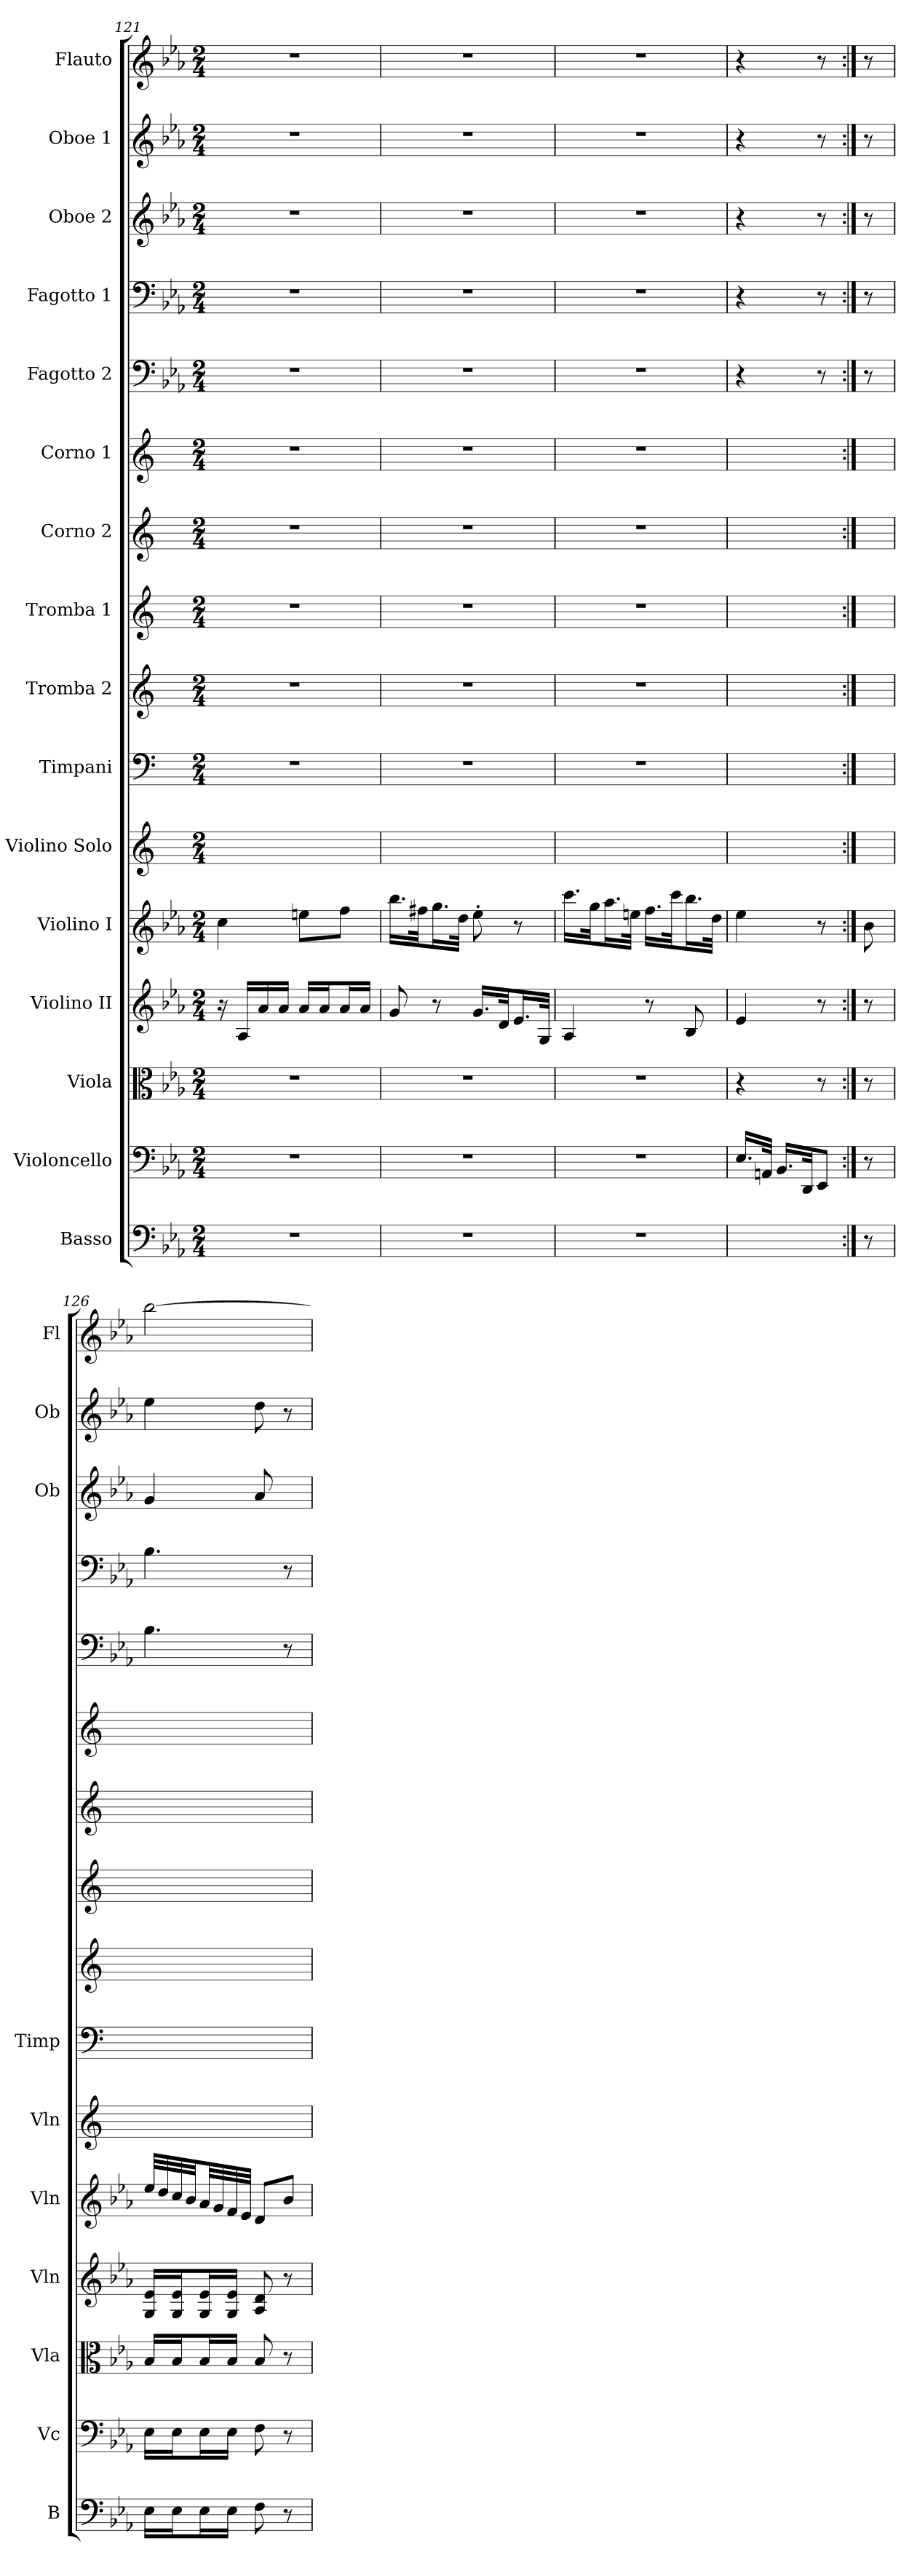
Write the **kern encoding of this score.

**kern	**kern	**kern	**kern	**kern	**kern	**kern	**kern	**kern	**kern	**kern	**kern	**kern	**kern	**kern	**kern
*part16	*part15	*part14	*part13	*part12	*part11	*part10	*part9	*part8	*part7	*part6	*part5	*part4	*part3	*part2	*part1
*staff16	*staff15	*staff14	*staff13	*staff12	*staff11	*staff10	*staff9	*staff8	*staff7	*staff6	*staff5	*staff4	*staff3	*staff2	*staff1
*I"Basso	*I"Violoncello	*I"Viola	*I"Violino II	*I"Violino I	*I"Violino Solo	*I"Timpani	*I"Tromba 2	*I"Tromba 1	*I"Corno 2	*I"Corno 1	*I"Fagotto 2	*I"Fagotto 1	*I"Oboe 2	*I"Oboe 1	*I"Flauto
*I'B	*I'Vc	*I'Vla	*I'Vln	*I'Vln	*I'Vln	*I'Timp	*	*	*	*	*	*	*I'Ob	*I'Ob	*I'Fl
*clefF4	*clefF4	*clefC3	*clefG2	*clefG2	*clefG2	*clefF4	*clefG2	*clefG2	*clefG2	*clefG2	*clefF4	*clefF4	*clefG2	*clefG2	*clefG2
*ITrd7c12	*	*	*	*	*	*	*	*	*ITrd7c12	*ITrd7c12	*	*	*	*	*
*k[b-e-a-]	*k[b-e-a-]	*k[b-e-a-]	*k[b-e-a-]	*k[b-e-a-]	*	*	*	*	*	*	*k[b-e-a-]	*k[b-e-a-]	*k[b-e-a-]	*k[b-e-a-]	*k[b-e-a-]
*M2/4	*M2/4	*M2/4	*M2/4	*M2/4	*M2/4	*M2/4	*M2/4	*M2/4	*M2/4	*M2/4	*M2/4	*M2/4	*M2/4	*M2/4	*M2/4
=121	=121	=121	=121	=121	=121	=121	=121	=121	=121	=121	=121	=121	=121	=121	=121
2r	2r	2r	16r	4cc	2ryy	2r	2r	2r	2r	2r	2r	2r	2r	2r	2r
.	.	.	16A-/LL	.	.	.	.	.	.	.	.	.	.	.	.
.	.	.	16a-/	.	.	.	.	.	.	.	.	.	.	.	.
.	.	.	16a-/JJ	.	.	.	.	.	.	.	.	.	.	.	.
.	.	.	16a-/LL	8een\L	.	.	.	.	.	.	.	.	.	.	.
.	.	.	16a-/J	.	.	.	.	.	.	.	.	.	.	.	.
.	.	.	16a-/L	8ff\J	.	.	.	.	.	.	.	.	.	.	.
.	.	.	16a-/JJ	.	.	.	.	.	.	.	.	.	.	.	.
=122	=122	=122	=122	=122	=122	=122	=122	=122	=122	=122	=122	=122	=122	=122	=122
2r	2r	2r	8g	16.bb-\LL	2ryy	2r	2r	2r	2r	2r	2r	2r	2r	2r	2r
.	.	.	.	32ff#X\Jk	.	.	.	.	.	.	.	.	.	.	.
.	.	.	8r	16.gg\L	.	.	.	.	.	.	.	.	.	.	.
.	.	.	.	32dd\JJk	.	.	.	.	.	.	.	.	.	.	.
.	.	.	16.g/LL	8ee-'	.	.	.	.	.	.	.	.	.	.	.
.	.	.	32d/Jk	.	.	.	.	.	.	.	.	.	.	.	.
.	.	.	16.e-/L	8r	.	.	.	.	.	.	.	.	.	.	.
.	.	.	32G/JJk	.	.	.	.	.	.	.	.	.	.	.	.
=123	=123	=123	=123	=123	=123	=123	=123	=123	=123	=123	=123	=123	=123	=123	=123
2r	2r	2r	4A-	16.ccc\LL	2ryy	2r	2r	2r	2r	2r	2r	2r	2r	2r	2r
.	.	.	.	32gg\Jk	.	.	.	.	.	.	.	.	.	.	.
.	.	.	.	16.aa-\L	.	.	.	.	.	.	.	.	.	.	.
.	.	.	.	32een\JJk	.	.	.	.	.	.	.	.	.	.	.
.	.	.	8r	16.ff\LL	.	.	.	.	.	.	.	.	.	.	.
.	.	.	.	32ccc\Jk	.	.	.	.	.	.	.	.	.	.	.
.	.	.	8B-	16.bb-\L	.	.	.	.	.	.	.	.	.	.	.
.	.	.	.	32dd\JJk	.	.	.	.	.	.	.	.	.	.	.
=124	=124	=124	=124	=124	=124	=124	=124	=124	=124	=124	=124	=124	=124	=124	=124
4.ryy	16.E-/LL	4r	4e-	4ee-	4.ryy	4.ryy	4.ryy	4.ryy	4.ryy	4.ryy	4r	4r	4r	4r	4r
.	32AAn/JJk	.	.	.	.	.	.	.	.	.	.	.	.	.	.
.	16.BB-/LL	.	.	.	.	.	.	.	.	.	.	.	.	.	.
.	32DD/Jk	.	.	.	.	.	.	.	.	.	.	.	.	.	.
.	8EE-/J	8r	8r	8r	.	.	.	.	.	.	8r	8r	8r	8r	8r
=125:|!	=125:|!	=125:|!	=125:|!	=125:|!	=125:|!	=125:|!	=125:|!	=125:|!	=125:|!	=125:|!	=125:|!	=125:|!	=125:|!	=125:|!	=125:|!
8r	8r	8r	8r	8b-	8ryy	8ryy	8ryy	8ryy	8ryy	8ryy	8r	8r	8r	8r	8r
=126	=126	=126	=126	=126	=126	=126	=126	=126	=126	=126	=126	=126	=126	=126	=126
16EE-\LL	16E-\LL	16B-/LL	16G/ 16e-/LL	32ee-/LLL	2ryy	2ryy	2ryy	2ryy	2ryy	2ryy	4.B-	4.B-	4g	4ee-	[2bb-
.	.	.	.	32dd/	.	.	.	.	.	.	.	.	.	.	.
16EE-\J	16E-\J	16B-/J	16G/ 16e-/J	32cc/	.	.	.	.	.	.	.	.	.	.	.
.	.	.	.	32b-/JJ	.	.	.	.	.	.	.	.	.	.	.
16EE-\L	16E-\L	16B-/L	16G/ 16e-/L	32a-/LL	.	.	.	.	.	.	.	.	.	.	.
.	.	.	.	32g/	.	.	.	.	.	.	.	.	.	.	.
16EE-\JJ	16E-\JJ	16B-/JJ	16G/ 16e-/JJ	32f/	.	.	.	.	.	.	.	.	.	.	.
.	.	.	.	32e-/JJJ	.	.	.	.	.	.	.	.	.	.	.
8FF	8F	8B-	8A- 8d	8d/L	.	.	.	.	.	.	.	.	8a-	8dd	.
8r	8r	8r	8r	8b-/J	.	.	.	.	.	.	8r	8r	8ryy	8r	.
=	=	=	=	=	=	=	=	=	=	=	=	=	=	=	=
*-	*-	*-	*-	*-	*-	*-	*-	*-	*-	*-	*-	*-	*-	*-	*-
